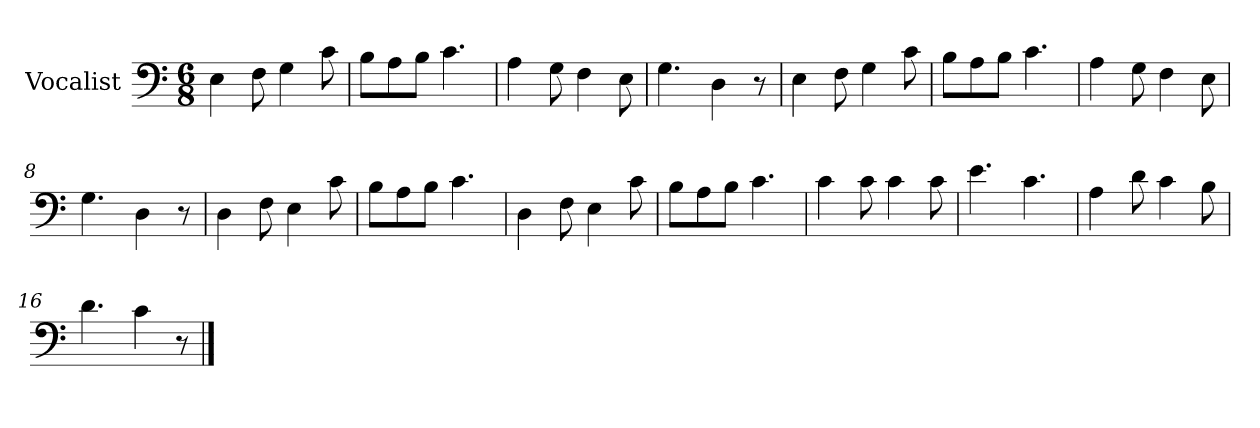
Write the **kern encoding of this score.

**kern
*part1
*staff1
*I"Vocalist
*k[]
*C:
*M6/8
=1
4E
8F
4G
8c
=2
8BL
8A
8BJ
4.c
=3
4A
8G
4F
8E
=4
4.G
4D
8r
=5
4E
8F
4G
8c
=6
8BL
8A
8BJ
4.c
=7
4A
8G
4F
8E
=8
4.G
4D
8r
=9
4D
8F
4E
8c
=10
8BL
8A
8BJ
4.c
=11
4D
8F
4E
8c
=12
8BL
8A
8BJ
4.c
=13
4c
8c
4c
8c
=14
4.e
4.c
=15
4A
8d
4c
8B
=16
4.d
4c
8r
==
*-
